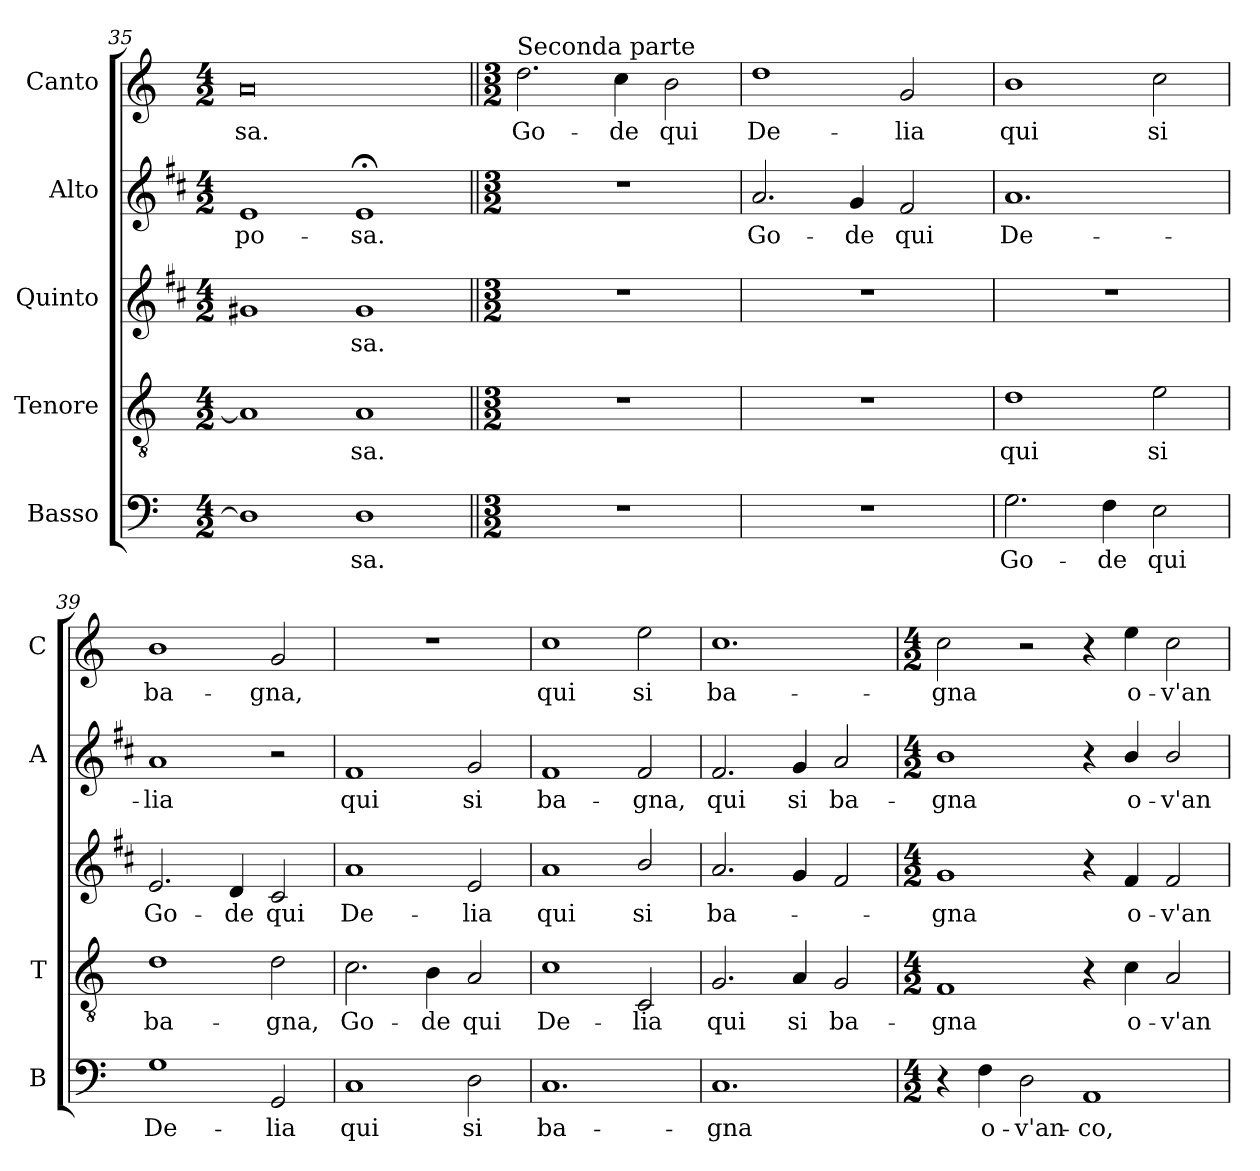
**kern	**text	**kern	**text	**kern	**text	**kern	**text	**kern	**text
*part5	*part5	*part4	*part4	*part3	*part3	*part2	*part2	*part1	*part1
*staff5	*staff5	*staff4	*staff4	*staff3	*staff3	*staff2	*staff2	*staff1	*staff1
*I"Basso	*	*I"Tenore	*	*I"Quinto	*	*I"Alto	*	*I"Canto	*
*I'B	*	*I'T	*	*	*	*I'A	*	*I'C	*
*clefF4	*	*clefGv2	*	*clefG2	*	*clefG2	*	*clefG2	*
*	*	*	*	*ITrd1c2	*	*ITrd1c2	*	*	*
*k[]	*	*k[]	*	*k[]	*	*k[]	*	*k[]	*
*C:	*	*C:	*	*C:	*	*C:	*	*C:	*
*M4/2	*	*M4/2	*	*M4/2	*	*M4/2	*	*M4/2	*
=35	=35	=35	=35	=35	=35	=35	=35	=35	=35
!	!	!	!	!	!	!	!LO:LY:b	!	!LO:LY:b
1D]	.	1A]	.	1f#X	.	1d	po-	0a	-sa.
!	!LO:LY:b	!	!LO:LY:b	!	!LO:LY:b	!	!LO:LY:b	!	!
1D	-sa.	1A	-sa.	1f#	-sa.	1d;<	-sa.	.	.
=36||	=36||	=36||	=36||	=36||	=36||	=36||	=36||	=36||	=36||
*M3/2	*	*M3/2	*	*M3/2	*	*M3/2	*	*M3/2	*
!	!	!	!	!	!	!	!	!LO:TX:a:t=Seconda parte	!
!	!	!	!	!	!	!	!	!	!LO:LY:b
1.r	.	1.r	.	1.r	.	1.r	.	2.dd\	Go-
!	!	!	!	!	!	!	!	!	!LO:LY:b
.	.	.	.	.	.	.	.	4cc\	-de
!	!	!	!	!	!	!	!	!	!LO:LY:b
.	.	.	.	.	.	.	.	2b\	qui
=37	=37	=37	=37	=37	=37	=37	=37	=37	=37
!	!	!	!	!	!	!	!LO:LY:b	!	!LO:LY:b
1.r	.	1.r	.	1.r	.	2.g/	Go-	1dd	De-
!	!	!	!	!	!	!	!LO:LY:b	!	!
.	.	.	.	.	.	4f/	-de	.	.
!	!	!	!	!	!	!	!LO:LY:b	!	!LO:LY:b
.	.	.	.	.	.	2e/	qui	2g/	-lia
!!LO:PB:g=z
=38	=38	=38	=38	=38	=38	=38	=38	=38	=38
!	!LO:LY:b	!	!LO:LY:b	!	!	!	!LO:LY:b	!	!LO:LY:b
2.G\	Go-	1d	qui	1.r	.	1.g	De-	1b	qui
!	!LO:LY:b	!	!	!	!	!	!	!	!
4F\	-de	.	.	.	.	.	.	.	.
!	!LO:LY:b	!	!LO:LY:b	!	!	!	!	!	!LO:LY:b
2E\	qui	2e\	si	.	.	.	.	2cc\	si
=39	=39	=39	=39	=39	=39	=39	=39	=39	=39
!	!LO:LY:b	!	!LO:LY:b	!	!LO:LY:b	!	!LO:LY:b	!	!LO:LY:b
1G	De-	1d	ba-	2.d/	Go-	1g	-lia	1b	ba-
!	!	!	!	!	!LO:LY:b	!	!	!	!
.	.	.	.	4c/	-de	.	.	.	.
!	!LO:LY:b	!	!LO:LY:b	!	!LO:LY:b	!	!	!	!LO:LY:b
2GG/	-lia	2d\	-gna,	2B/	qui	2r	.	2g/	-gna,
=40	=40	=40	=40	=40	=40	=40	=40	=40	=40
!	!LO:LY:b	!	!LO:LY:b	!	!LO:LY:b	!	!LO:LY:b	!	!
1C	qui	2.c\	Go-	1g	De-	1e	qui	1.r	.
!	!	!	!LO:LY:b	!	!	!	!	!	!
.	.	4B\	-de	.	.	.	.	.	.
!	!LO:LY:b	!	!LO:LY:b	!	!LO:LY:b	!	!LO:LY:b	!	!
2D\	si	2A/	qui	2d/	-lia	2f/	si	.	.
=41	=41	=41	=41	=41	=41	=41	=41	=41	=41
!	!LO:LY:b	!	!LO:LY:b	!	!LO:LY:b	!	!LO:LY:b	!	!LO:LY:b
1.C	ba-	1c	De-	1g	qui	1e	ba-	1cc	qui
!	!	!	!LO:LY:b	!	!LO:LY:b	!	!LO:LY:b	!	!LO:LY:b
.	.	2C/	-lia	2a/	si	2e/	-gna,	2ee\	si
=42	=42	=42	=42	=42	=42	=42	=42	=42	=42
!	!LO:LY:b	!	!LO:LY:b	!	!LO:LY:b	!	!LO:LY:b	!	!LO:LY:b
1.C	-gna	2.G/	qui	2.g/	ba-	2.e/	qui	1.cc	ba-
!	!	!	!LO:LY:b	!	!	!	!LO:LY:b	!	!
.	.	4A/	si	4f/	.	4f/	si	.	.
!	!	!	!LO:LY:b	!	!	!	!LO:LY:b	!	!
.	.	2G/	ba-	2e/	.	2g/	ba-	.	.
=43	=43	=43	=43	=43	=43	=43	=43	=43	=43
*M4/2	*	*M4/2	*	*M4/2	*	*M4/2	*	*M4/2	*
!	!	!	!LO:LY:b	!	!LO:LY:b	!	!LO:LY:b	!	!LO:LY:b
4r	.	1F	-gna	1f	-gna	1a	-gna	2cc\	-gna
!	!LO:LY:b	!	!	!	!	!	!	!	!
4F\	o-	.	.	.	.	.	.	.	.
!	!LO:LY:b	!	!	!	!	!	!	!	!
2D\	-v'an-	.	.	.	.	.	.	2r	.
!	!LO:LY:b	!	!	!	!	!	!	!	!
1AA	-co,	4r	.	4r	.	4r	.	4r	.
!	!	!	!LO:LY:b	!	!LO:LY:b	!	!LO:LY:b	!	!LO:LY:b
.	.	4c\	o-	4e/	o-	4a/	o-	4ee\	o-
!	!	!	!LO:LY:b	!	!LO:LY:b	!	!LO:LY:b	!	!LO:LY:b
.	.	2A/	-v'an-	2e/	-v'an-	2a/	-v'an-	2cc\	-v'an-
=	=	=	=	=	=	=	=	=	=
*-	*-	*-	*-	*-	*-	*-	*-	*-	*-
